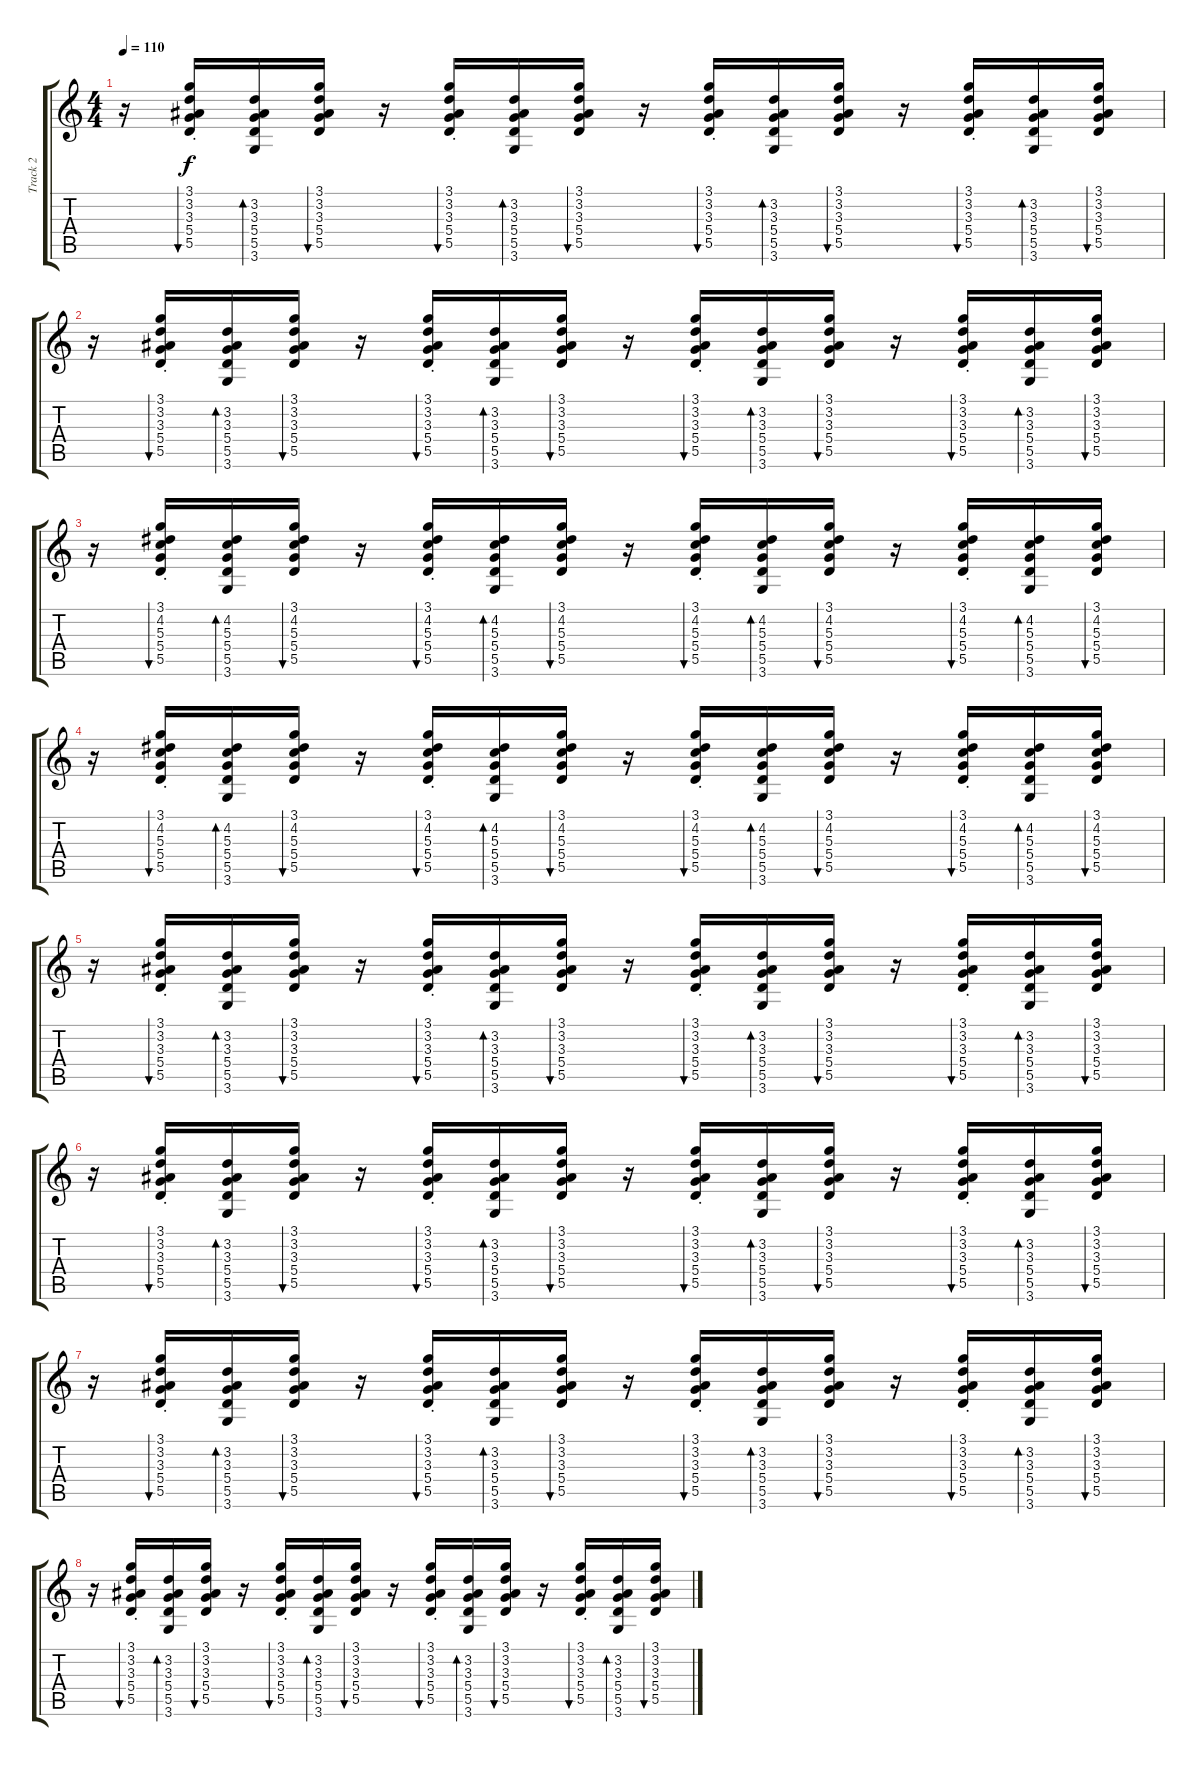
\track ("Track 2" "Track 2") {instrument acousticguitarsteel}
\staff {score tabs}
\tuning (E4 B3 G3 D3 A2 E2) {hide}
\ts (4 4)
\tempo 110
\clef g2
\ks c
r.16{dy f} (3.1 3.2{st} 3.3{st} 5.4{st} 5.5).16{bu 30} (3.2 3.3 5.4 5.5 3.6).16{bd 30} (3.1 3.2 3.3 5.4 5.5).16{bu 30} r.16 (3.1 3.2{st} 3.3{st} 5.4{st} 5.5).16{bu 30} (3.2 3.3 5.4 5.5 3.6).16{bd 30} (3.1 3.2 3.3 5.4 5.5).16{bu 30} r.16 (3.1 3.2{st} 3.3{st} 5.4{st} 5.5).16{bu 30} (3.2 3.3 5.4 5.5 3.6).16{bd 30} (3.1 3.2 3.3 5.4 5.5).16{bu 30} r.16 (3.1 3.2{st} 3.3{st} 5.4{st} 5.5).16{bu 30} (3.2 3.3 5.4 5.5 3.6).16{bd 30} (3.1 3.2 3.3 5.4 5.5).16{bu 30} |
r.16 (3.1 3.2{st} 3.3{st} 5.4{st} 5.5).16{bu 30} (3.2 3.3 5.4 5.5 3.6).16{bd 30} (3.1 3.2 3.3 5.4 5.5).16{bu 30} r.16 (3.1 3.2{st} 3.3{st} 5.4{st} 5.5).16{bu 30} (3.2 3.3 5.4 5.5 3.6).16{bd 30} (3.1 3.2 3.3 5.4 5.5).16{bu 30} r.16 (3.1 3.2{st} 3.3{st} 5.4{st} 5.5).16{bu 30} (3.2 3.3 5.4 5.5 3.6).16{bd 30} (3.1 3.2 3.3 5.4 5.5).16{bu 30} r.16 (3.1 3.2{st} 3.3{st} 5.4{st} 5.5).16{bu 30} (3.2 3.3 5.4 5.5 3.6).16{bd 30} (3.1 3.2 3.3 5.4 5.5).16{bu 30} |
r.16 (3.1 4.2{st} 5.3{st} 5.4{st} 5.5).16{bu 30} (4.2 5.3 5.4 5.5 3.6).16{bd 30} (3.1 4.2 5.3 5.4 5.5).16{bu 30} r.16 (3.1 4.2{st} 5.3{st} 5.4{st} 5.5).16{bu 30} (4.2 5.3 5.4 5.5 3.6).16{bd 30} (3.1 4.2 5.3 5.4 5.5).16{bu 30} r.16 (3.1 4.2{st} 5.3{st} 5.4{st} 5.5).16{bu 30} (4.2 5.3 5.4 5.5 3.6).16{bd 30} (3.1 4.2 5.3 5.4 5.5).16{bu 30} r.16 (3.1 4.2{st} 5.3{st} 5.4{st} 5.5).16{bu 30} (4.2 5.3 5.4 5.5 3.6).16{bd 30} (3.1 4.2 5.3 5.4 5.5).16{bu 30} |
r.16 (3.1 4.2{st} 5.3{st} 5.4{st} 5.5).16{bu 30} (4.2 5.3 5.4 5.5 3.6).16{bd 30} (3.1 4.2 5.3 5.4 5.5).16{bu 30} r.16 (3.1 4.2{st} 5.3{st} 5.4{st} 5.5).16{bu 30} (4.2 5.3 5.4 5.5 3.6).16{bd 30} (3.1 4.2 5.3 5.4 5.5).16{bu 30} r.16 (3.1 4.2{st} 5.3{st} 5.4{st} 5.5).16{bu 30} (4.2 5.3 5.4 5.5 3.6).16{bd 30} (3.1 4.2 5.3 5.4 5.5).16{bu 30} r.16 (3.1 4.2{st} 5.3{st} 5.4{st} 5.5).16{bu 30} (4.2 5.3 5.4 5.5 3.6).16{bd 30} (3.1 4.2 5.3 5.4 5.5).16{bu 30} |
r.16 (3.1 3.2{st} 3.3{st} 5.4{st} 5.5).16{bu 30} (3.2 3.3 5.4 5.5 3.6).16{bd 30} (3.1 3.2 3.3 5.4 5.5).16{bu 30} r.16 (3.1 3.2{st} 3.3{st} 5.4{st} 5.5).16{bu 30} (3.2 3.3 5.4 5.5 3.6).16{bd 30} (3.1 3.2 3.3 5.4 5.5).16{bu 30} r.16 (3.1 3.2{st} 3.3{st} 5.4{st} 5.5).16{bu 30} (3.2 3.3 5.4 5.5 3.6).16{bd 30} (3.1 3.2 3.3 5.4 5.5).16{bu 30} r.16 (3.1 3.2{st} 3.3{st} 5.4{st} 5.5).16{bu 30} (3.2 3.3 5.4 5.5 3.6).16{bd 30} (3.1 3.2 3.3 5.4 5.5).16{bu 30} |
r.16 (3.1 3.2{st} 3.3{st} 5.4{st} 5.5).16{bu 30} (3.2 3.3 5.4 5.5 3.6).16{bd 30} (3.1 3.2 3.3 5.4 5.5).16{bu 30} r.16 (3.1 3.2{st} 3.3{st} 5.4{st} 5.5).16{bu 30} (3.2 3.3 5.4 5.5 3.6).16{bd 30} (3.1 3.2 3.3 5.4 5.5).16{bu 30} r.16 (3.1 3.2{st} 3.3{st} 5.4{st} 5.5).16{bu 30} (3.2 3.3 5.4 5.5 3.6).16{bd 30} (3.1 3.2 3.3 5.4 5.5).16{bu 30} r.16 (3.1 3.2{st} 3.3{st} 5.4{st} 5.5).16{bu 30} (3.2 3.3 5.4 5.5 3.6).16{bd 30} (3.1 3.2 3.3 5.4 5.5).16{bu 30} |
r.16 (3.1 3.2{st} 3.3{st} 5.4{st} 5.5).16{bu 30} (3.2 3.3 5.4 5.5 3.6).16{bd 30} (3.1 3.2 3.3 5.4 5.5).16{bu 30} r.16 (3.1 3.2{st} 3.3{st} 5.4{st} 5.5).16{bu 30} (3.2 3.3 5.4 5.5 3.6).16{bd 30} (3.1 3.2 3.3 5.4 5.5).16{bu 30} r.16 (3.1 3.2{st} 3.3{st} 5.4{st} 5.5).16{bu 30} (3.2 3.3 5.4 5.5 3.6).16{bd 30} (3.1 3.2 3.3 5.4 5.5).16{bu 30} r.16 (3.1 3.2{st} 3.3{st} 5.4{st} 5.5).16{bu 30} (3.2 3.3 5.4 5.5 3.6).16{bd 30} (3.1 3.2 3.3 5.4 5.5).16{bu 30} |
r.16 (3.1 3.2{st} 3.3{st} 5.4{st} 5.5).16{bu 30} (3.2 3.3 5.4 5.5 3.6).16{bd 30} (3.1 3.2 3.3 5.4 5.5).16{bu 30} r.16 (3.1 3.2{st} 3.3{st} 5.4{st} 5.5).16{bu 30} (3.2 3.3 5.4 5.5 3.6).16{bd 30} (3.1 3.2 3.3 5.4 5.5).16{bu 30} r.16 (3.1 3.2{st} 3.3{st} 5.4{st} 5.5).16{bu 30} (3.2 3.3 5.4 5.5 3.6).16{bd 30} (3.1 3.2 3.3 5.4 5.5).16{bu 30} r.16 (3.1 3.2{st} 3.3{st} 5.4{st} 5.5).16{bu 30} (3.2 3.3 5.4 5.5 3.6).16{bd 30} (3.1 3.2 3.3 5.4 5.5).16{bu 30}
